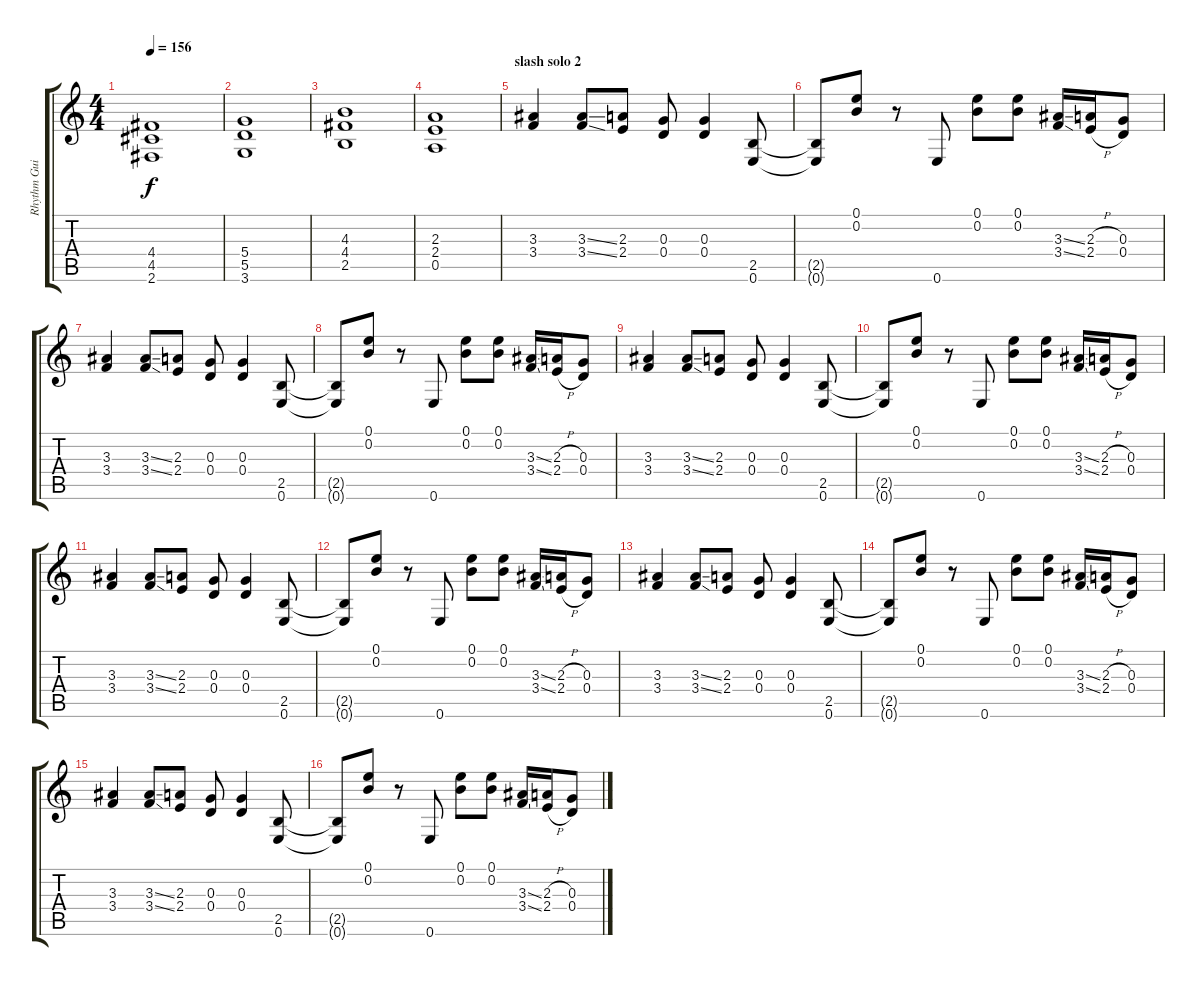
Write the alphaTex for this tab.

\track ("Rhythm Guitar: Izzy" "Rhythm Gui") {instrument overdrivenguitar}
\staff {score tabs}
\tuning (E4 B3 G3 D3 A2 E2) {hide}
\ts (4 4)
\tempo 156
\clef g2
\ks c
(4.4 4.5 2.6).1{dy f} |
(5.4 5.5 3.6).1 |
(4.3 4.4 2.5).1 |
(2.3 2.4 0.5).1 |
\section ("" "slash solo 2")
(3.3 3.4).4 (3.3{ss} 3.4{ss}).8 (2.3 2.4).8 (0.3 0.4).8 (0.3 0.4).4 (2.5 0.6).8 |
(2.5{t} 0.6{t}).8 (0.1 0.2).8 r.8 0.6.8 (0.1 0.2).8 (0.1 0.2).8 (3.3{ss} 3.4{ss}).16 (2.3{h} 2.4{h}).16 (0.3 0.4).8 |
(3.3 3.4).4 (3.3{ss} 3.4{ss}).8 (2.3 2.4).8 (0.3 0.4).8 (0.3 0.4).4 (2.5 0.6).8 |
(2.5{t} 0.6{t}).8 (0.1 0.2).8 r.8 0.6.8 (0.1 0.2).8 (0.1 0.2).8 (3.3{ss} 3.4{ss}).16 (2.3{h} 2.4{h}).16 (0.3 0.4).8 |
(3.3 3.4).4 (3.3{ss} 3.4{ss}).8 (2.3 2.4).8 (0.3 0.4).8 (0.3 0.4).4 (2.5 0.6).8 |
(2.5{t} 0.6{t}).8 (0.1 0.2).8 r.8 0.6.8 (0.1 0.2).8 (0.1 0.2).8 (3.3{ss} 3.4{ss}).16 (2.3{h} 2.4{h}).16 (0.3 0.4).8 |
(3.3 3.4).4 (3.3{ss} 3.4{ss}).8 (2.3 2.4).8 (0.3 0.4).8 (0.3 0.4).4 (2.5 0.6).8 |
(2.5{t} 0.6{t}).8 (0.1 0.2).8 r.8 0.6.8 (0.1 0.2).8 (0.1 0.2).8 (3.3{ss} 3.4{ss}).16 (2.3{h} 2.4{h}).16 (0.3 0.4).8 |
(3.3 3.4).4 (3.3{ss} 3.4{ss}).8 (2.3 2.4).8 (0.3 0.4).8 (0.3 0.4).4 (2.5 0.6).8 |
(2.5{t} 0.6{t}).8 (0.1 0.2).8 r.8 0.6.8 (0.1 0.2).8 (0.1 0.2).8 (3.3{ss} 3.4{ss}).16 (2.3{h} 2.4{h}).16 (0.3 0.4).8 |
(3.3 3.4).4 (3.3{ss} 3.4{ss}).8 (2.3 2.4).8 (0.3 0.4).8 (0.3 0.4).4 (2.5 0.6).8 |
(2.5{t} 0.6{t}).8 (0.1 0.2).8 r.8 0.6.8 (0.1 0.2).8 (0.1 0.2).8 (3.3{ss} 3.4{ss}).16 (2.3{h} 2.4{h}).16 (0.3 0.4).8
